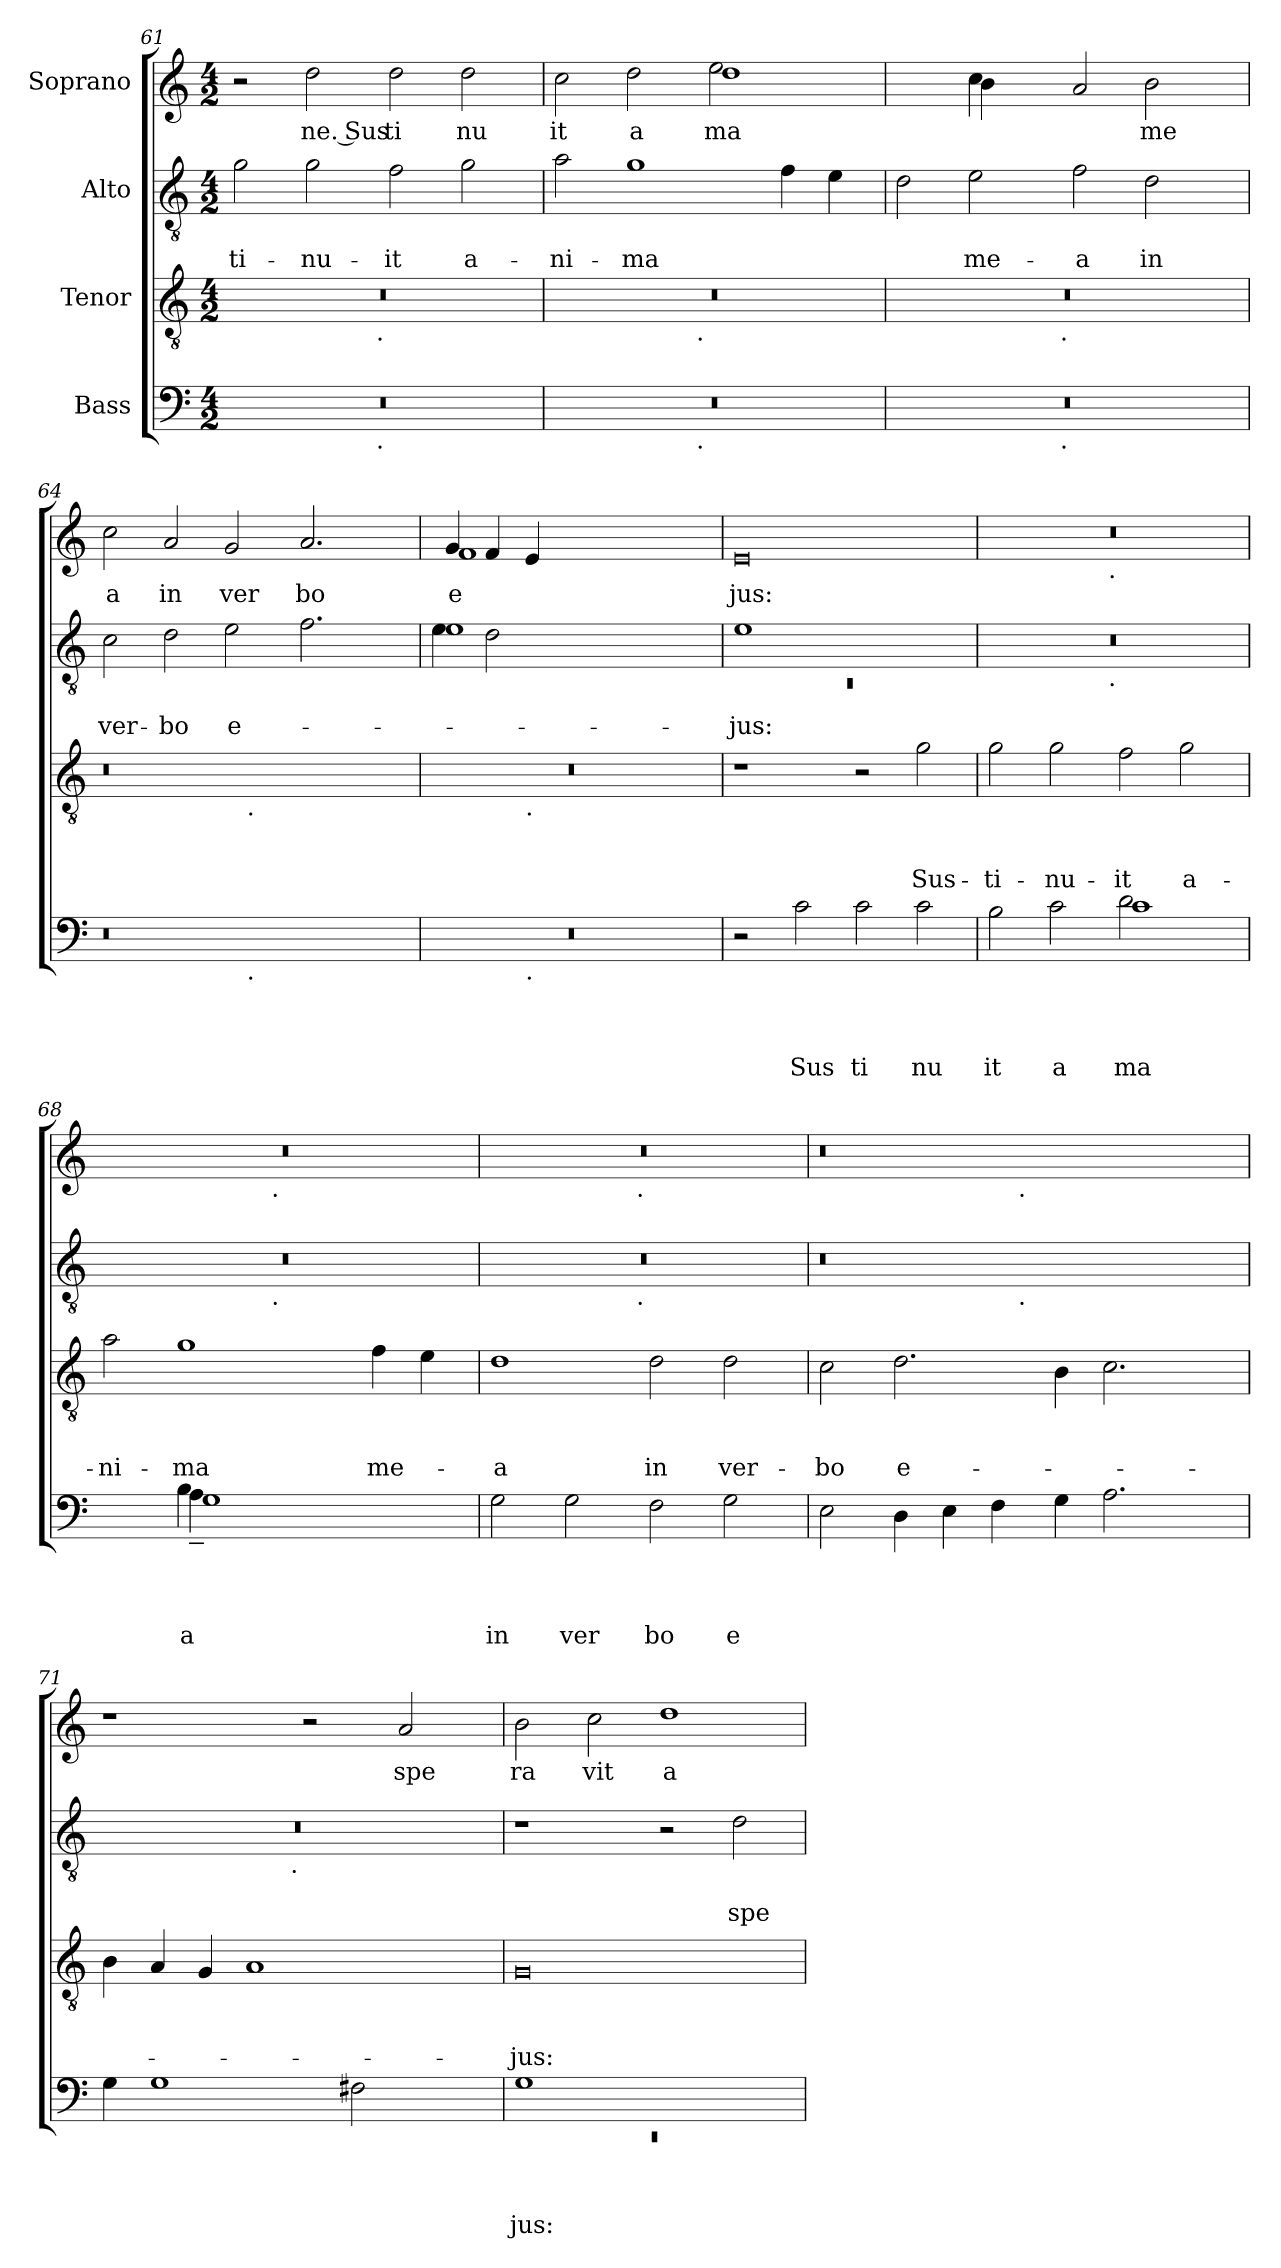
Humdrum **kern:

**kern	**text	**text	**text	**text	**kern	**text	**text	**text	**kern	**text	**text	**kern	**text
*part4	*part4	*part4	*part4	*part4	*part3	*part3	*part3	*part3	*part2	*part2	*part2	*part1	*part1
*staff4	*staff4	*staff4	*staff4	*staff4	*staff3	*staff3	*staff3	*staff3	*staff2	*staff2	*staff2	*staff1	*staff1
*I"Bass	*	*	*	*	*I"Tenor	*	*	*	*I"Alto	*	*	*I"Soprano	*
*clefF4	*	*	*	*	*clefGv2	*	*	*	*clefGv2	*	*	*clefG2	*
*k[]	*	*	*	*	*k[]	*	*	*	*k[]	*	*	*k[]	*
*C:	*	*	*	*	*C:	*	*	*	*C:	*	*	*C:	*
*M4/2	*	*	*	*	*M4/2	*	*	*	*M4/2	*	*	*M4/2	*
=61	=61	=61	=61	=61	=61	=61	=61	=61	=61	=61	=61	=61	=61
!	!	!	!	!	!	!	!	!	!	!	!LO:LY:b	!	!
*^	*	*	*	*	*^	*	*	*	*	*	*	*	*
0r	2ryy	.	.	.	.	0r	2ryy	.	.	.	2g\	.	-ti-	2r	.
!	!	!	!	!	!	!	!	!	!	!	!	!	!LO:LY:b	!	!LO:LY:b:rj
.	4...ryy	.	.	.	.	.	4...ryy	.	.	.	2g\	.	-nu-	2dd\	ne. Sus
!	!	!	!	!	!	!	!LO:TX:b:t=.	!	!	!	!	!	!	!	!
!	!LO:TX:b:t=.	!	!	!	!	!	!	!	!	!	!	!	!	!	!
.	1ryy	.	.	.	.	.	1ryy	.	.	.	.	.	.	.	.
!	!	!	!	!	!	!	!	!	!	!	!	!	!LO:LY:b	!	!LO:LY:b
.	.	.	.	.	.	.	.	.	.	.	2f\	.	-it	2dd\	ti
!	!	!	!	!	!	!	!	!	!	!	!	!	!LO:LY:b	!	!LO:LY:b
.	.	.	.	.	.	.	.	.	.	.	2g\	.	a-	2dd\	nu
.	32ryy	.	.	.	.	.	32ryy	.	.	.	.	.	.	.	.
=62	=62	=62	=62	=62	=62	=62	=62	=62	=62	=62	=62	=62	=62	=62	=62
!	!	!	!	!	!	!	!	!	!	!	!	!	!LO:LY:b	!	!LO:LY:b
*	*	*	*	*	*	*	*	*	*	*	*	*	*	*^	*
0r	2ryy	.	.	.	.	0r	2ryy	.	.	.	2a\	.	-ni-	2cc\	1ryy	it
!	!	!	!	!	!	!	!	!	!	!	!	!	!LO:LY:b	!	!	!LO:LY:b
.	4...ryy	.	.	.	.	.	4...ryy	.	.	.	1g	.	-ma	2dd\	.	a
!	!	!	!	!	!	!	!LO:TX:b:t=.	!	!	!	!	!	!	!	!	!
!	!LO:TX:b:t=.	!	!	!	!	!	!	!	!	!	!	!	!	!	!	!
.	1ryy	.	.	.	.	.	1ryy	.	.	.	.	.	.	.	.	.
!	!	!	!	!	!	!	!	!	!	!	!	!	!	!	!	!LO:LY:b
!	!	!	!	!	!	!	!	!	!	!	!	!	!	!	!	!LO:LY:b
.	.	.	.	.	.	.	.	.	.	.	.	.	.	2ee\	1dd	ma
.	.	.	.	.	.	.	.	.	.	.	4f\	.	.	2ryy	.	.
.	.	.	.	.	.	.	.	.	.	.	4e\	.	.	.	.	.
.	32ryy	.	.	.	.	.	32ryy	.	.	.	.	.	.	.	.	.
=63	=63	=63	=63	=63	=63	=63	=63	=63	=63	=63	=63	=63	=63	=63	=63	=63
0r	2ryy	.	.	.	.	0r	2ryy	.	.	.	2d\	.	.	2ryy	2ryy	.
!	!	!	!	!	!	!	!	!	!	!	!	!	!LO:LY:b	!	!	!
.	4...ryy	.	.	.	.	.	4...ryy	.	.	.	2e\	.	me-	4cc\	4b\	.
.	.	.	.	.	.	.	.	.	.	.	.	.	.	1ryy	4ryy	.
!	!	!	!	!	!	!	!LO:TX:b:t=.	!	!	!	!	!	!	!	!	!
!	!LO:TX:b:t=.	!	!	!	!	!	!	!	!	!	!	!	!	!	!	!
.	1ryy	.	.	.	.	.	1ryy	.	.	.	.	.	.	.	.	.
!	!	!	!	!	!	!	!	!	!	!	!	!	!LO:LY:b	!	!	!
.	.	.	.	.	.	.	.	.	.	.	2f\	.	-a	.	2a/	.
!	!	!	!	!	!	!	!	!	!	!	!	!	!LO:LY:b	!	!	!LO:LY:b
.	.	.	.	.	.	.	.	.	.	.	2d\	.	in	.	2b\	me
.	.	.	.	.	.	.	.	.	.	.	.	.	.	4ryy	.	.
.	32ryy	.	.	.	.	.	32ryy	.	.	.	.	.	.	.	.	.
!!LO:LB:g=z
=64	=64	=64	=64	=64	=64	=64	=64	=64	=64	=64	=64	=64	=64	=64	=64	=64
!	!	!	!	!	!	!	!	!	!	!	!	!	!LO:LY:b	!	!	!LO:LY:b
*	*	*	*	*	*	*	*	*	*	*	*	*	*	*v	*v	*
0r	1ryy	.	.	.	.	0r	1ryy	.	.	.	2c\	.	ver-	2cc\	a
!	!	!	!	!	!	!	!	!	!	!	!	!	!LO:LY:b	!	!LO:LY:b
.	.	.	.	.	.	.	.	.	.	.	2d\	.	-bo	2a/	in
!	!	!	!	!	!	!	!	!	!	!	!	!	!LO:LY:b	!	!LO:LY:b
.	16.ryy	.	.	.	.	.	16.ryy	.	.	.	2e\	.	e-	2g/	ver
!	!	!	!	!	!	!	!LO:TX:b:t=.	!	!	!	!	!	!	!	!
!	!LO:TX:b:t=.	!	!	!	!	!	!	!	!	!	!	!	!	!	!
.	1ryy	.	.	.	.	.	1ryy	.	.	.	.	.	.	.	.
!	!	!	!	!	!	!	!	!	!	!	!	!	!	!	!LO:LY:b
.	.	.	.	.	.	.	.	.	.	.	2.f\	.	.	2.a/	bo
4ryy	.	.	.	.	.	4ryy	.	.	.	.	.	.	.	.	.
.	8ryy	.	.	.	.	.	8ryy	.	.	.	.	.	.	.	.
.	32ryy	.	.	.	.	.	32ryy	.	.	.	.	.	.	.	.
=65	=65	=65	=65	=65	=65	=65	=65	=65	=65	=65	=65	=65	=65	=65	=65
*	*	*	*	*	*	*	*	*	*	*	*^	*	*	*^	*
!	!	!	!	!	!	!	!	!	!	!	!	!	!	!	!	!	!LO:LY:b
0r	2ryy	.	.	.	.	0r	2ryy	.	.	.	1e	4e\	.	.	4g/	1f	e
.	.	.	.	.	.	.	.	.	.	.	.	2d\	.	.	4f/	.	.
!	!	!	!	!	!	!	!LO:TX:b:t=.	!	!	!	!	!	!	!	!	!	!
!	!LO:TX:b:t=.	!	!	!	!	!	!	!	!	!	!	!	!	!	!	!	!
.	1.ryy	.	.	.	.	.	1.ryy	.	.	.	.	.	.	.	4e/	.	.
.	.	.	.	.	.	.	.	.	.	.	.	1ryy	.	.	1ryy	.	.
.	.	.	.	.	.	.	.	.	.	.	1ryy	.	.	.	.	1ryy	.
.	.	.	.	.	.	.	.	.	.	.	.	4ryy	.	.	4ryy	.	.
*	*	*	*	*	*	*	*	*	*	*	*	*	*	*	*v	*v	*
=66	=66	=66	=66	=66	=66	=66	=66	=66	=66	=66	=66	=66	=66	=66	=66	=66
!	!	!	!	!	!	!	!	!	!	!	!	!LO:N:vis=1	!	!LO:LY:b	!	!LO:LY:b
*v	*v	*	*	*	*	*	*	*	*	*	*	*	*	*	*	*
*	*	*	*	*	*v	*v	*	*	*	*	*	*	*	*	*
2r	.	.	.	.	1r	.	.	.	1e	0rC	.	-jus:	0e	jus:
!	!	!	!	!LO:LY:b	!	!	!	!	!	!	!	!	!	!
2c\	.	.	.	-Sus	.	.	.	.	.	.	.	.	.	.
!	!	!	!	!LO:LY:b	!	!	!	!	!	!	!	!	!	!
2c\	.	.	.	ti	2r	.	.	.	1ryy	.	.	.	.	.
!	!	!	!	!LO:LY:b	!	!	!	!LO:LY:b	!	!	!	!	!	!
2c\	.	.	.	nu	2g\	.	.	Sus-	.	.	.	.	.	.
=67	=67	=67	=67	=67	=67	=67	=67	=67	=67	=67	=67	=67	=67	=67
!	!	!	!	!LO:LY:b	!	!	!	!LO:LY:b	!	!	!	!	!	!
*^	*	*	*	*	*	*	*	*	*	*	*	*	*^	*
2B\	1ryy	.	.	.	it	2g\	.	.	-ti-	0r	2ryy	.	.	0r	2ryy	.
!	!	!	!	!	!LO:LY:b	!	!	!	!LO:LY:b	!	!	!	!	!	!	!
2c\	.	.	.	.	a	2g\	.	.	-nu-	.	4...ryy	.	.	.	4...ryy	.
!	!	!	!	!	!	!	!	!	!	!	!	!	!	!	!LO:TX:b:t=.	!
!	!	!	!	!	!	!	!	!	!	!	!LO:TX:b:t=.	!	!	!	!	!
.	.	.	.	.	.	.	.	.	.	.	1ryy	.	.	.	1ryy	.
!	!	!	!	!	!LO:LY:b	!	!	!	!	!	!	!	!	!	!	!
!	!	!	!	!	!LO:LY:b	!	!	!	!LO:LY:b	!	!	!	!	!	!	!
2d\	1c	.	.	.	ma	2f\	.	.	-it	.	.	.	.	.	.	.
!	!	!	!	!	!	!	!	!	!LO:LY:b	!	!	!	!	!	!	!
2ryy	.	.	.	.	.	2g\	.	.	a-	.	.	.	.	.	.	.
.	.	.	.	.	.	.	.	.	.	.	32ryy	.	.	.	32ryy	.
=68	=68	=68	=68	=68	=68	=68	=68	=68	=68	=68	=68	=68	=68	=68	=68	=68
*	*^	*	*	*	*	*	*	*	*	*	*	*	*	*	*	*
!	!	!	!	!	!	!	!	!	!	!LO:LY:b	!	!	!	!	!	!	!
2ryy	2ryy	2ryy	.	.	.	.	2a\	.	.	-ni-	0r	2ryy	.	.	0r	2ryy	.
!	!	!	!	!	!	!LO:LY:b	!	!	!	!	!	!	!	!	!	!	!
!	!	!	!	!	!	!LO:LY:b	!	!	!	!LO:LY:b	!	!	!	!	!	!	!
4B\	4A~<\	1G	.	.	.	a	1g	.	.	-ma	.	4...ryy	.	.	.	4...ryy	.
2ryy	2ryy	.	.	.	.	.	.	.	.	.	.	.	.	.	.	.	.
!	!	!	!	!	!	!	!	!	!	!	!	!	!	!	!	!LO:TX:b:t=.	!
!	!	!	!	!	!	!	!	!	!	!	!	!LO:TX:b:t=.	!	!	!	!	!
.	.	.	.	.	.	.	.	.	.	.	.	1ryy	.	.	.	1ryy	.
2.ryy	2.ryy	.	.	.	.	.	.	.	.	.	.	.	.	.	.	.	.
!	!	!	!	!	!	!	!	!	!	!LO:LY:b	!	!	!	!	!	!	!
.	.	2ryy	.	.	.	.	4f\	.	.	me-	.	.	.	.	.	.	.
.	.	.	.	.	.	.	4e\	.	.	.	.	.	.	.	.	.	.
.	.	.	.	.	.	.	.	.	.	.	.	32ryy	.	.	.	32ryy	.
=69	=69	=69	=69	=69	=69	=69	=69	=69	=69	=69	=69	=69	=69	=69	=69	=69	=69
!	!	!	!	!	!	!LO:LY:b	!	!	!	!LO:LY:b	!	!	!	!	!	!	!
*v	*v	*v	*	*	*	*	*	*	*	*	*	*	*	*	*	*	*
2G\	.	.	.	in	1d	.	.	-a	0r	2ryy	.	.	0r	2ryy	.
!	!	!	!	!LO:LY:b	!	!	!	!	!	!	!	!	!	!	!
2G\	.	.	.	ver	.	.	.	.	.	4...ryy	.	.	.	4...ryy	.
!	!	!	!	!	!	!	!	!	!	!	!	!	!	!LO:TX:b:t=.	!
!	!	!	!	!	!	!	!	!	!	!LO:TX:b:t=.	!	!	!	!	!
.	.	.	.	.	.	.	.	.	.	1ryy	.	.	.	1ryy	.
!	!	!	!	!LO:LY:b	!	!	!	!LO:LY:b	!	!	!	!	!	!	!
2F\	.	.	.	bo	2d\	.	.	in	.	.	.	.	.	.	.
!	!	!	!	!LO:LY:b	!	!	!	!LO:LY:b	!	!	!	!	!	!	!
2G\	.	.	.	e	2d\	.	.	ver-	.	.	.	.	.	.	.
.	.	.	.	.	.	.	.	.	.	32ryy	.	.	.	32ryy	.
=70	=70	=70	=70	=70	=70	=70	=70	=70	=70	=70	=70	=70	=70	=70	=70
!	!	!	!	!	!	!	!	!LO:LY:b	!	!	!	!	!	!	!
2E\	.	.	.	.	2c\	.	.	-bo	0r	1ryy	.	.	0r	1ryy	.
!	!	!	!	!	!	!	!	!LO:LY:b	!	!	!	!	!	!	!
4D\	.	.	.	.	2.d\	.	.	e-	.	.	.	.	.	.	.
4E\	.	.	.	.	.	.	.	.	.	.	.	.	.	.	.
4F\	.	.	.	.	.	.	.	.	.	16.ryy	.	.	.	16.ryy	.
!	!	!	!	!	!	!	!	!	!	!	!	!	!	!LO:TX:b:t=.	!
!	!	!	!	!	!	!	!	!	!	!LO:TX:b:t=.	!	!	!	!	!
.	.	.	.	.	.	.	.	.	.	1ryy	.	.	.	1ryy	.
4G\	.	.	.	.	4B\	.	.	.	.	.	.	.	.	.	.
2.A\	.	.	.	.	2.c\	.	.	.	.	.	.	.	.	.	.
.	.	.	.	.	.	.	.	.	4ryy	.	.	.	4ryy	.	.
.	.	.	.	.	.	.	.	.	.	8ryy	.	.	.	8ryy	.
.	.	.	.	.	.	.	.	.	.	32ryy	.	.	.	32ryy	.
*	*	*	*	*	*	*	*	*	*	*	*	*	*v	*v	*
=71	=71	=71	=71	=71	=71	=71	=71	=71	=71	=71	=71	=71	=71	=71
4G\	.	.	.	.	4B\	.	.	.	0r	2ryy	.	.	1r	.
1G	.	.	.	.	4A/	.	.	.	.	.	.	.	.	.
.	.	.	.	.	4G/	.	.	.	.	4...ryy	.	.	.	.
.	.	.	.	.	1A	.	.	.	.	.	.	.	.	.
!	!	!	!	!	!	!	!	!	!	!LO:TX:b:t=.	!	!	!	!
.	.	.	.	.	.	.	.	.	.	1ryy	.	.	.	.
.	.	.	.	.	.	.	.	.	.	.	.	.	2r	.
2F#\	.	.	.	.	.	.	.	.	.	.	.	.	.	.
!	!	!	!	!	!	!	!	!	!	!	!	!	!	!LO:LY:b
.	.	.	.	.	.	.	.	.	.	.	.	.	2a/	spe
4ryy	.	.	.	.	4ryy	.	.	.	.	.	.	.	.	.
.	.	.	.	.	.	.	.	.	.	32ryy	.	.	.	.
=72	=72	=72	=72	=72	=72	=72	=72	=72	=72	=72	=72	=72	=72	=72
*^	*	*	*	*	*	*	*	*	*	*	*	*	*	*
!	!LO:N:vis=1	!	!	!	!LO:LY:b	!	!	!	!LO:LY:b	!	!	!	!	!	!LO:LY:b
*	*	*	*	*	*	*	*	*	*	*v	*v	*	*	*	*
1G	0rEE	.	.	.	jus:	0G	.	.	-jus:	1r	.	.	2b\	ra
!	!	!	!	!	!	!	!	!	!	!	!	!	!	!LO:LY:b
.	.	.	.	.	.	.	.	.	.	.	.	.	2cc\	vit
!	!	!	!	!	!	!	!	!	!	!	!	!	!	!LO:LY:b
1ryy	.	.	.	.	.	.	.	.	.	2r	.	.	1dd	a
!	!	!	!	!	!	!	!	!	!	!	!	!LO:LY:b	!	!
.	.	.	.	.	.	.	.	.	.	2d\	.	spe-	.	.
*v	*v	*	*	*	*	*	*	*	*	*	*	*	*	*
=	=	=	=	=	=	=	=	=	=	=	=	=	=
*-	*-	*-	*-	*-	*-	*-	*-	*-	*-	*-	*-	*-	*-
